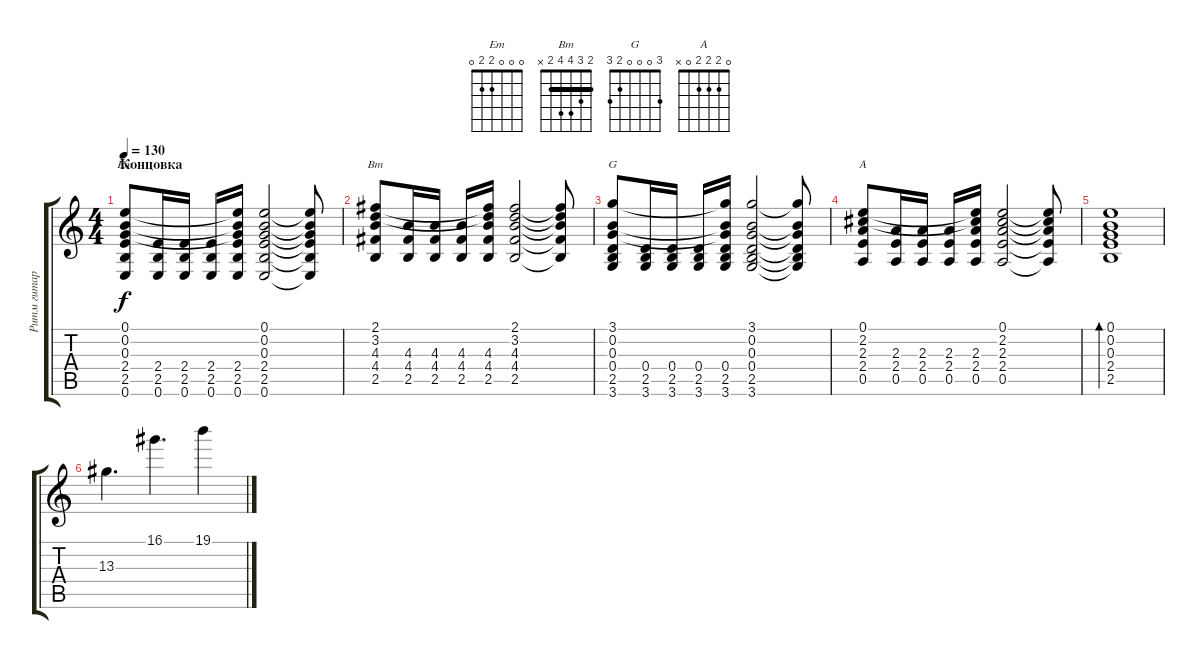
\track ("Ритм гитара" "Ритм гитар") {instrument acousticguitarsteel}
\staff {score tabs}
\tuning (E4 B3 G3 D3 A2 E2) {hide}
\chord ("Em" 0 0 0 2 2 0)
\chord ("Bm" 2 3 4 4 2 x) {barre 2}
\chord ("G" 3 0 0 0 2 3)
\chord ("A" 0 2 2 2 0 x)
\ts (4 4)
\section ("" "Концовка")
\tempo 130
\clef g2
\ks c
(0.1 0.2 0.3 2.4 2.5 0.6).8{ch "Em" dy f} (2.4 2.5 0.6).16 (2.4 2.5 0.6).16 (2.4 2.5 0.6).16 (0.1{t} 0.2{t} 0.3{t} 2.4 2.5 0.6).16 (0.1 0.2 0.3 2.4 2.5 0.6).2 (0.1{t} 0.2{t} 0.3{t} 2.4{t} 2.5{t} 0.6{t}).8 |
(2.1 3.2 4.3 4.4 2.5).8{ch "Bm"} (4.3 4.4 2.5).16 (4.3 4.4 2.5).16 (4.3 4.4 2.5).16 (2.1{t} 3.2{t} 4.3 4.4 2.5).16 (2.1 3.2 4.3 4.4 2.5).2 (2.1{t} 3.2{t} 4.3{t} 4.4{t} 2.5{t}).8 |
(3.1 0.2 0.3 0.4 2.5 3.6).8{ch "G"} (0.4 2.5 3.6).16 (0.4 2.5 3.6).16 (0.4 2.5 3.6).16 (3.1{t} 0.2{t} 0.3{t} 0.4 2.5 3.6).16 (3.1 0.2 0.3 0.4 2.5 3.6).2 (3.1{t} 0.2{t} 0.3{t} 0.4{t} 2.5{t} 3.6{t}).8 |
(0.1 2.2 2.3 2.4 0.5).8{ch "A"} (2.3 2.4 0.5).16 (2.3 2.4 0.5).16 (2.3 2.4 0.5).16 (0.1{t} 2.2{t} 2.3 2.4 0.5).16 (0.1 2.2 2.3 2.4 0.5).2 (0.1{t} 2.2{t} 2.3{t} 2.4{t} 0.5{t}).8 |
(0.1 0.2 0.3 2.4 2.5).1{bd 240} |
13.3.4{d} 16.1.4{d} 19.1.4
